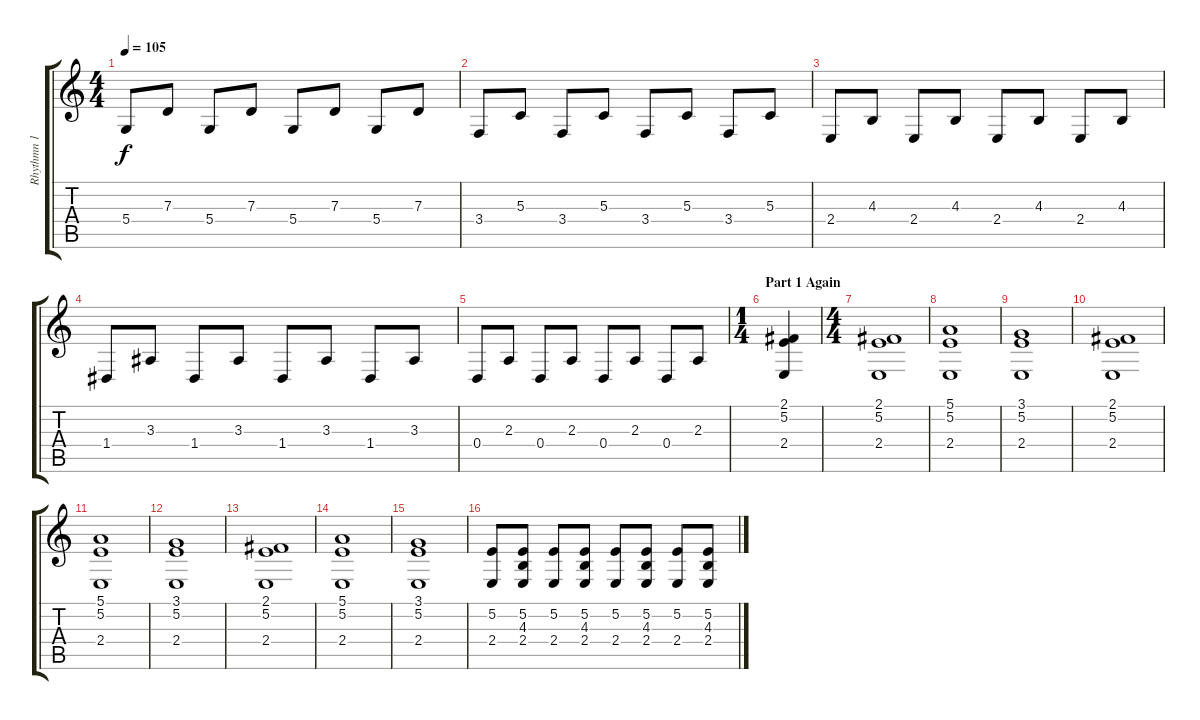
\track ("Rhythmn 1 (Hammond Organ)" "Rhythmn 1 ") {instrument drawbarorgan}
\staff {score tabs}
\tuning (E4 B3 G3 D3 A2 E2) {hide}
\ts (4 4)
\tempo 105
\clef g2
\ks c
5.4.8{dy f} 7.3.8 5.4.8 7.3.8 5.4.8 7.3.8 5.4.8 7.3.8 |
3.4.8 5.3.8 3.4.8 5.3.8 3.4.8 5.3.8 3.4.8 5.3.8 |
2.4.8 4.3.8 2.4.8 4.3.8 2.4.8 4.3.8 2.4.8 4.3.8 |
1.4.8 3.3.8 1.4.8 3.3.8 1.4.8 3.3.8 1.4.8 3.3.8 |
0.4.8 2.3.8 0.4.8 2.3.8 0.4.8 2.3.8 0.4.8 2.3.8 |
\ts (1 4)
\section ("" "Part 1 Again")
(2.1 5.2 2.4).4 |
\ts (4 4)
(2.1 5.2 2.4).1 |
(5.1 5.2 2.4).1 |
(3.1 5.2 2.4).1 |
(2.1 5.2 2.4).1 |
(5.1 5.2 2.4).1 |
(3.1 5.2 2.4).1 |
(2.1 5.2 2.4).1 |
(5.1 5.2 2.4).1 |
(3.1 5.2 2.4).1 |
(5.2 2.4).8 (5.2 4.3 2.4).8 (5.2 2.4).8 (5.2 4.3 2.4).8 (5.2 2.4).8 (5.2 4.3 2.4).8 (5.2 2.4).8 (5.2 4.3 2.4).8
